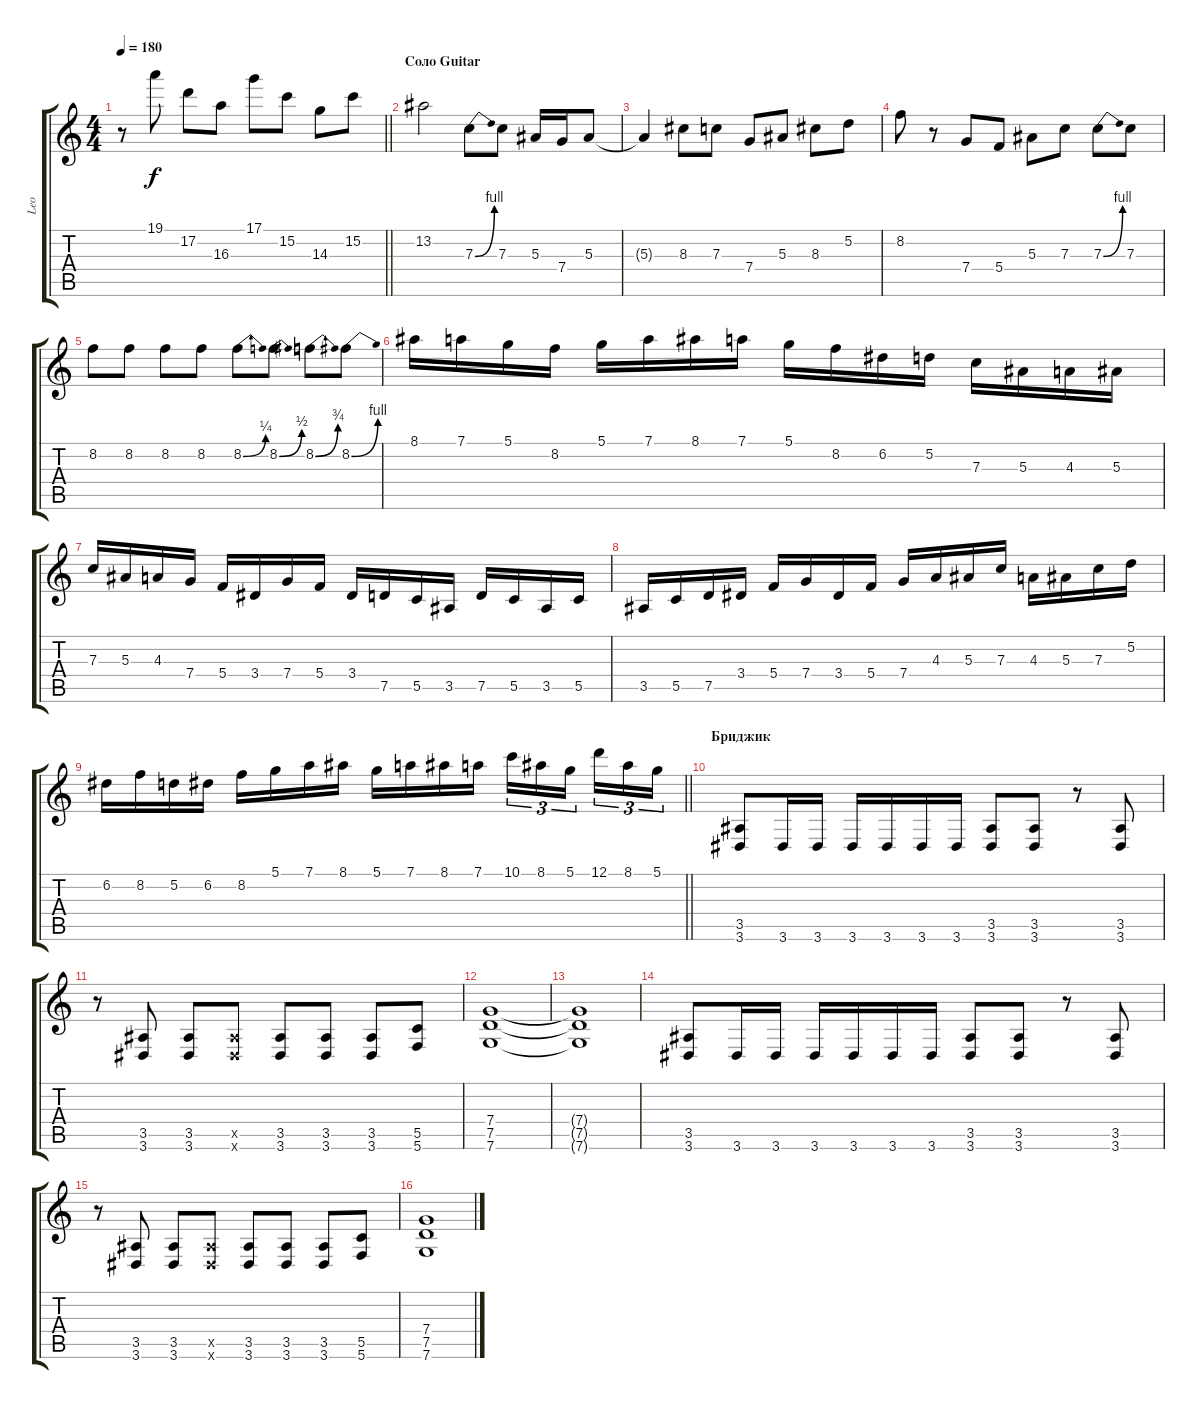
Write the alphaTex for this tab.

\track ("Leo" "Leo") {instrument distortionguitar}
\staff {score tabs}
\tuning (D4 A3 F3 C3 G2 C2) {hide}
\ts (4 4)
\tempo 180
\clef g2
\barLineRight lightlight
\ks c
r.8{dy f} 19.1.8 17.2.8 16.3.8 17.1.8 15.2.8 14.3.8 15.2.8 |
\section ("" "Соло Guitar")
13.2.2 7.3{be (bend 0 0 60 4)}.8 7.3.8 5.3.16 7.4.16 5.3.8 |
5.3{t}.4 8.3.8 7.3.8 7.4.8 5.3.8 8.3.8 5.2.8 |
8.2.8 r.8 7.4.8 5.4.8 5.3.8 7.3.8 7.3{be (bend 0 0 60 4)}.8 7.3.8 |
8.2.8 8.2.8 8.2.8 8.2.8 8.2{be (bend 0 0 60 1)}.8 8.2{be (bend 0 0 60 2)}.8 8.2{be (bend 0 0 60 3)}.8 8.2{be (bend 0 0 60 4)}.8 |
8.1.16 7.1.16 5.1.16 8.2.16 5.1.16 7.1.16 8.1.16 7.1.16 5.1.16 8.2.16 6.2.16 5.2.16 7.3.16 5.3.16 4.3.16 5.3.16 |
7.3.16 5.3.16 4.3.16 7.4.16 5.4.16 3.4.16 7.4.16 5.4.16 3.4.16 7.5.16 5.5.16 3.5.16 7.5.16 5.5.16 3.5.16 5.5.16 |
3.5.16 5.5.16 7.5.16 3.4.16 5.4.16 7.4.16 3.4.16 5.4.16 7.4.16 4.3.16 5.3.16 7.3.16 4.3.16 5.3.16 7.3.16 5.2.16 |
\barLineRight lightlight
6.2.16 8.2.16 5.2.16 6.2.16 8.2.16 5.1.16 7.1.16 8.1.16 5.1.16 7.1.16 8.1.16 7.1.16 10.1.16{tu (3 2)} 8.1.16{tu (3 2)} 5.1.16{tu (3 2) beam splitsecondary} 12.1.16{tu (3 2)} 8.1.16{tu (3 2)} 5.1.16{tu (3 2)} |
\section ("" "Бриджик")
(3.5 3.6).8 3.6.16 3.6.16 3.6.16 3.6.16 3.6.16 3.6.16 (3.5 3.6).8 (3.5 3.6).8 r.8 (3.5 3.6).8 |
r.8 (3.5 3.6).8 (3.5 3.6).8 (3.5{x} 3.6{x}).8 (3.5 3.6).8 (3.5 3.6).8 (3.5 3.6).8 (5.5 5.6).8 |
(7.4 7.5 7.6).1 |
(7.4{t} 7.5{t} 7.6{t}).1 |
(3.5 3.6).8 3.6.16 3.6.16 3.6.16 3.6.16 3.6.16 3.6.16 (3.5 3.6).8 (3.5 3.6).8 r.8 (3.5 3.6).8 |
r.8 (3.5 3.6).8 (3.5 3.6).8 (3.5{x} 3.6{x}).8 (3.5 3.6).8 (3.5 3.6).8 (3.5 3.6).8 (5.5 5.6).8 |
(7.4 7.5 7.6).1
